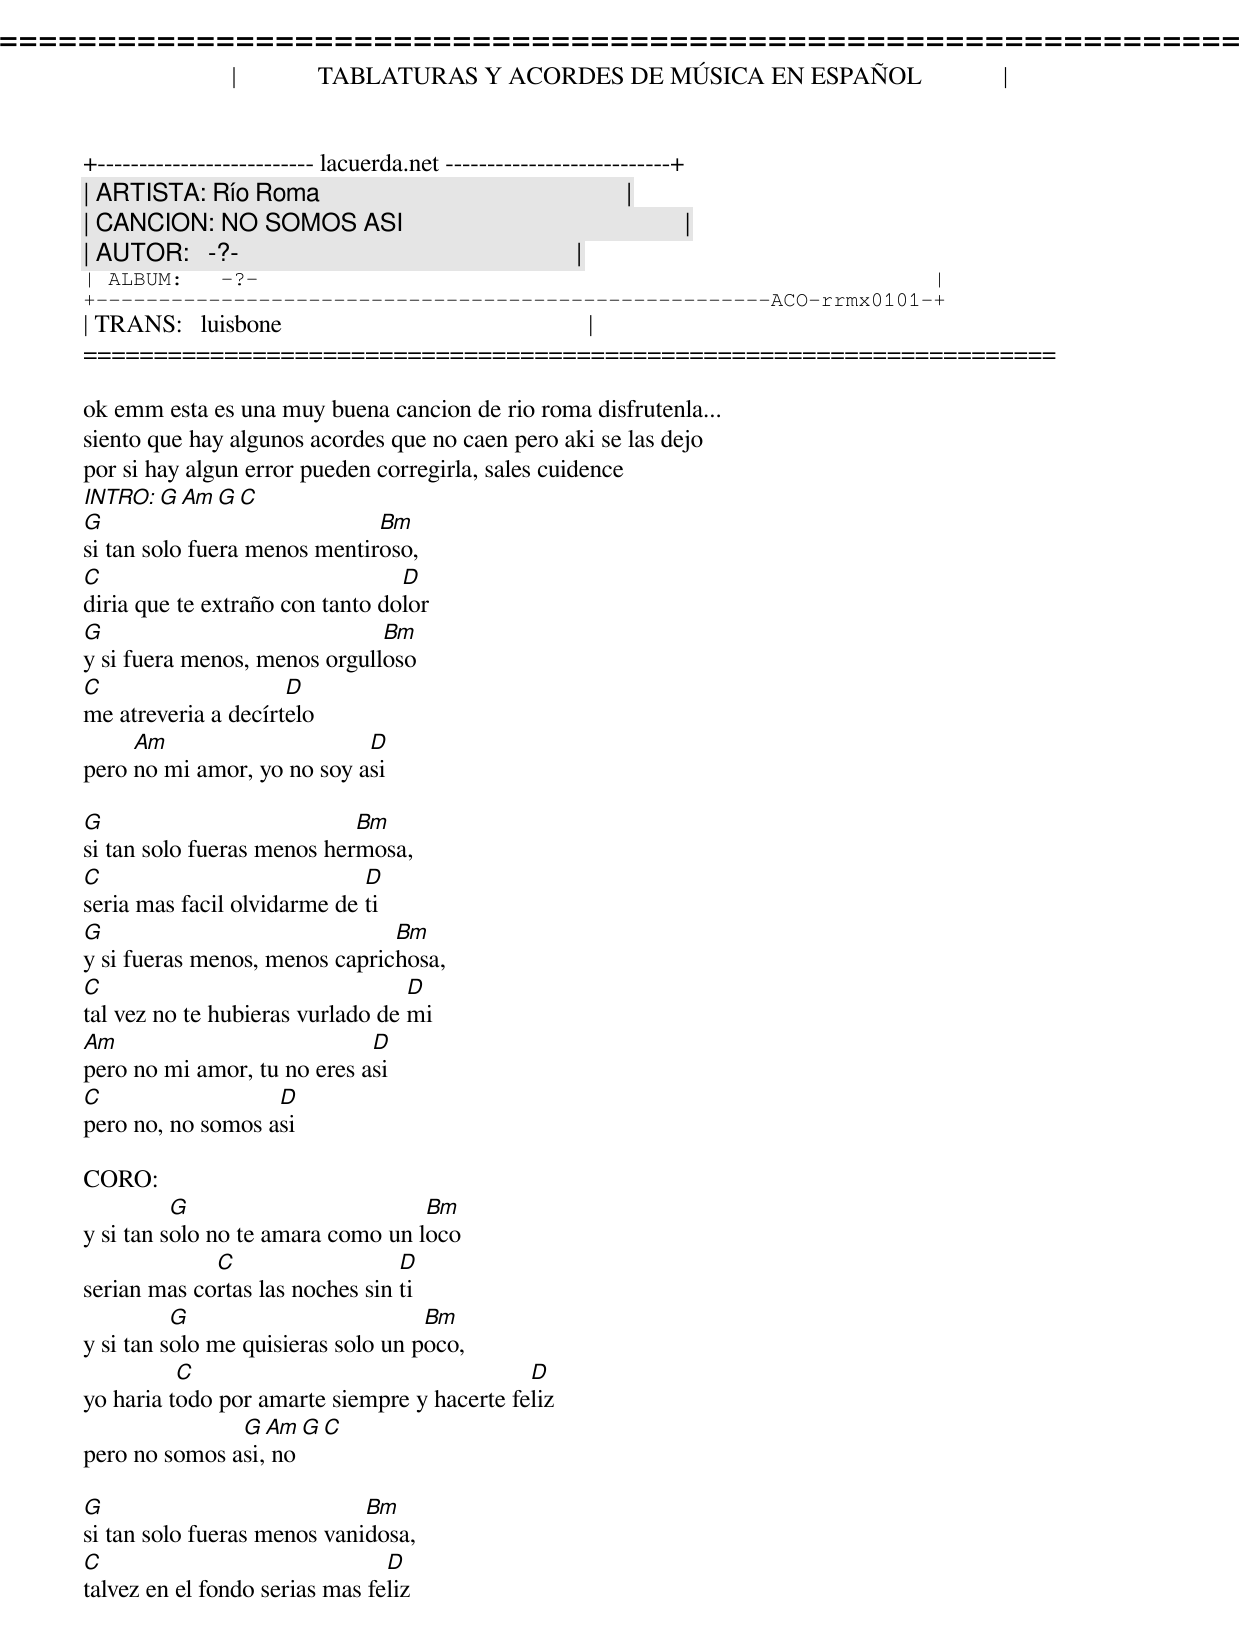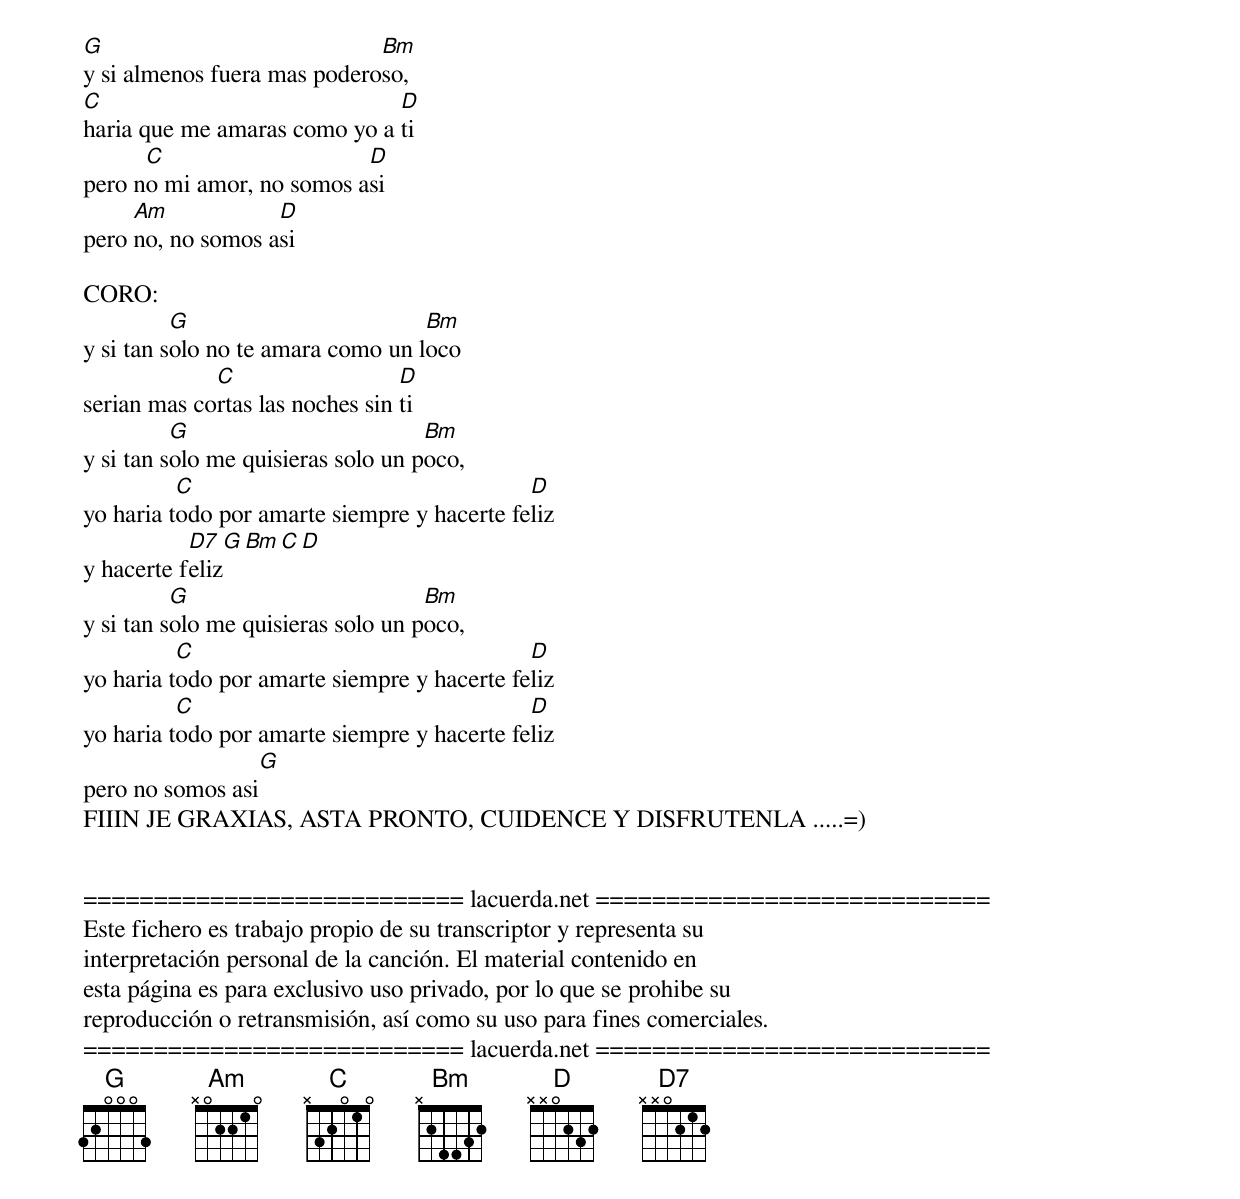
=====================================================================
|             TABLATURAS Y ACORDES DE MÚSICA EN ESPAÑOL             |
+-------------------------- lacuerda.net ---------------------------+
| ARTISTA: Río Roma                                                 |
| CANCION: NO SOMOS ASI                                             |
| AUTOR:   -?-                                                      |
| ALBUM:   -?-                                                      |
+------------------------------------------------------ACO-rrmx0101-+
| TRANS:   luisbone                                                 |
=====================================================================

ok emm esta es una muy buena cancion de rio roma disfrutenla...
siento que hay algunos acordes que no caen pero aki se las dejo
por si hay algun error pueden corregirla, sales cuidence
INTRO: G  Am  G  C
G                             Bm
si tan solo fuera menos mentiroso,
C                                D
diria que te extraño con tanto dolor
G                             Bm
y si fuera menos, menos orgulloso
C                    D
me atreveria a decírtelo
     Am                     D
pero no mi amor, yo no soy asi

G                           Bm
si tan solo fueras menos hermosa,
C                            D
seria mas facil olvidarme de ti
G                              Bm
y si fueras menos, menos caprichosa,
C                                 D
tal vez no te hubieras vurlado de mi
Am                           D
pero no mi amor, tu no eres asi
C                  D
pero no, no somos asi

CORO:
          G                        Bm
y si tan solo no te amara como un loco
             C                   D
serian mas cortas las noches sin ti
          G                         Bm
y si tan solo me quisieras solo un poco,
          C                                  D
yo haria todo por amarte siempre y hacerte feliz
               G  Am  G  C
pero no somos asi, no

G                            Bm
si tan solo fueras menos vanidosa,
C                               D
talvez en el fondo serias mas feliz
G                            Bm
y si almenos fuera mas poderoso,
C                             D
haria que me amaras como yo a ti
      C                    D
pero no mi amor, no somos asi
     Am            D
pero no, no somos asi

CORO:
          G                        Bm
y si tan solo no te amara como un loco
             C                   D
serian mas cortas las noches sin ti
          G                         Bm
y si tan solo me quisieras solo un poco,
          C                                  D
yo haria todo por amarte siempre y hacerte feliz
           D7  G  Bm  C  D
y hacerte feliz
          G                         Bm
y si tan solo me quisieras solo un poco,
          C                                  D
yo haria todo por amarte siempre y hacerte feliz
          C                                  D
yo haria todo por amarte siempre y hacerte feliz
                   G
pero no somos asi
FIIIN JE GRAXIAS, ASTA PRONTO, CUIDENCE Y DISFRUTENLA .....=)


=========================== lacuerda.net ============================
Este fichero es trabajo propio de su transcriptor y representa su
interpretación personal de la canción. El material contenido en
esta página es para exclusivo uso privado, por lo que se prohibe su
reproducción o retransmisión, así como su uso para fines comerciales.
=========================== lacuerda.net ============================
